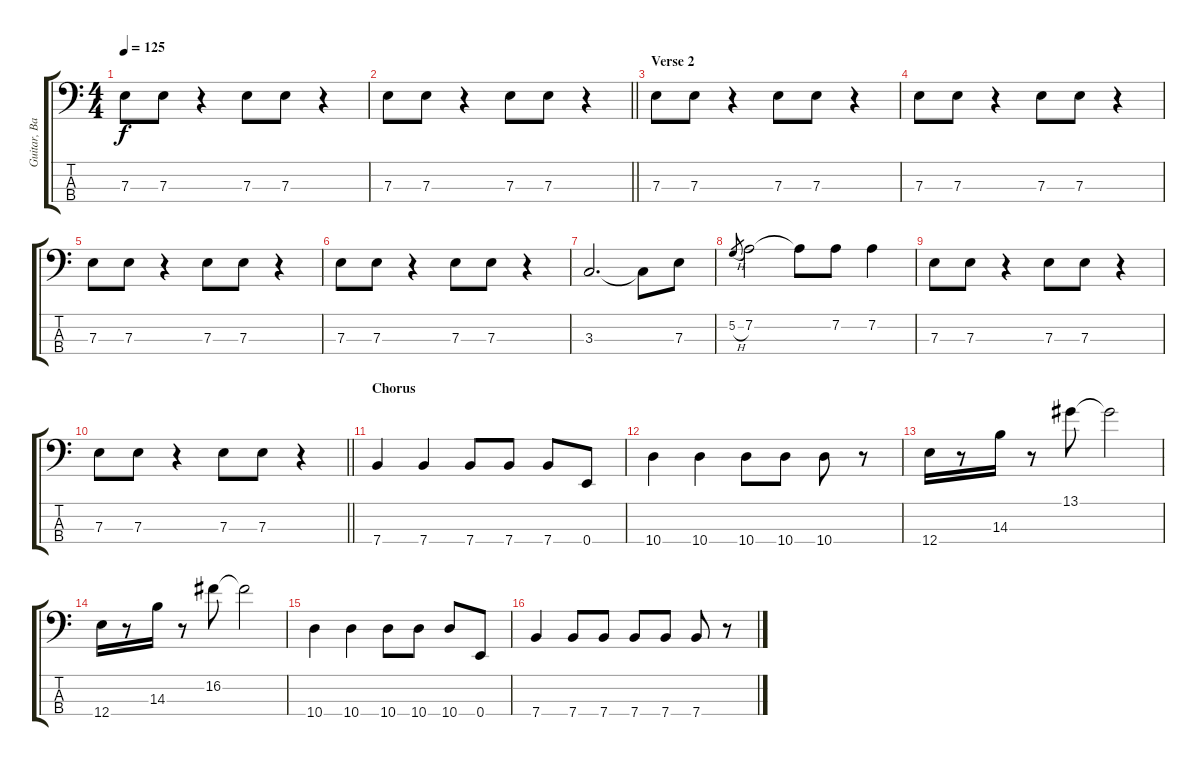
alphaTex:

\track ("Guitar, Bass" "Guitar, Ba") {instrument electricbasspick}
\staff {score tabs}
\tuning (G2 D2 A1 E1) {hide}
\ts (4 4)
\tempo 125
\clef f4
\ks c
7.3.8{dy f} 7.3.8 r.4 7.3.8 7.3.8 r.4 |
\barLineRight lightlight
7.3.8 7.3.8 r.4 7.3.8 7.3.8 r.4 |
\section ("" "Verse 2")
7.3.8 7.3.8 r.4 7.3.8 7.3.8 r.4 |
7.3.8 7.3.8 r.4 7.3.8 7.3.8 r.4 |
7.3.8 7.3.8 r.4 7.3.8 7.3.8 r.4 |
7.3.8 7.3.8 r.4 7.3.8 7.3.8 r.4 |
3.3.2{d} 3.3{t}.8 7.3.8 |
5.2{h}.8{gr} 7.2.2 7.2{t}.8 7.2.8 7.2.4 |
7.3.8 7.3.8 r.4 7.3.8 7.3.8 r.4 |
\barLineRight lightlight
7.3.8 7.3.8 r.4 7.3.8 7.3.8 r.4 |
\section ("" "Chorus")
7.4.4 7.4.4 7.4.8 7.4.8 7.4.8 0.4.8 |
10.4.4 10.4.4 10.4.8 10.4.8 10.4.8 r.8 |
12.4.16 r.8 14.3.16 r.8 13.1.8 13.1{t}.2 |
12.4.16 r.8 14.3.16 r.8 16.2.8 16.2{t}.2 |
10.4.4 10.4.4 10.4.8 10.4.8 10.4.8 0.4.8 |
7.4.4 7.4.8 7.4.8 7.4.8 7.4.8 7.4.8 r.8
